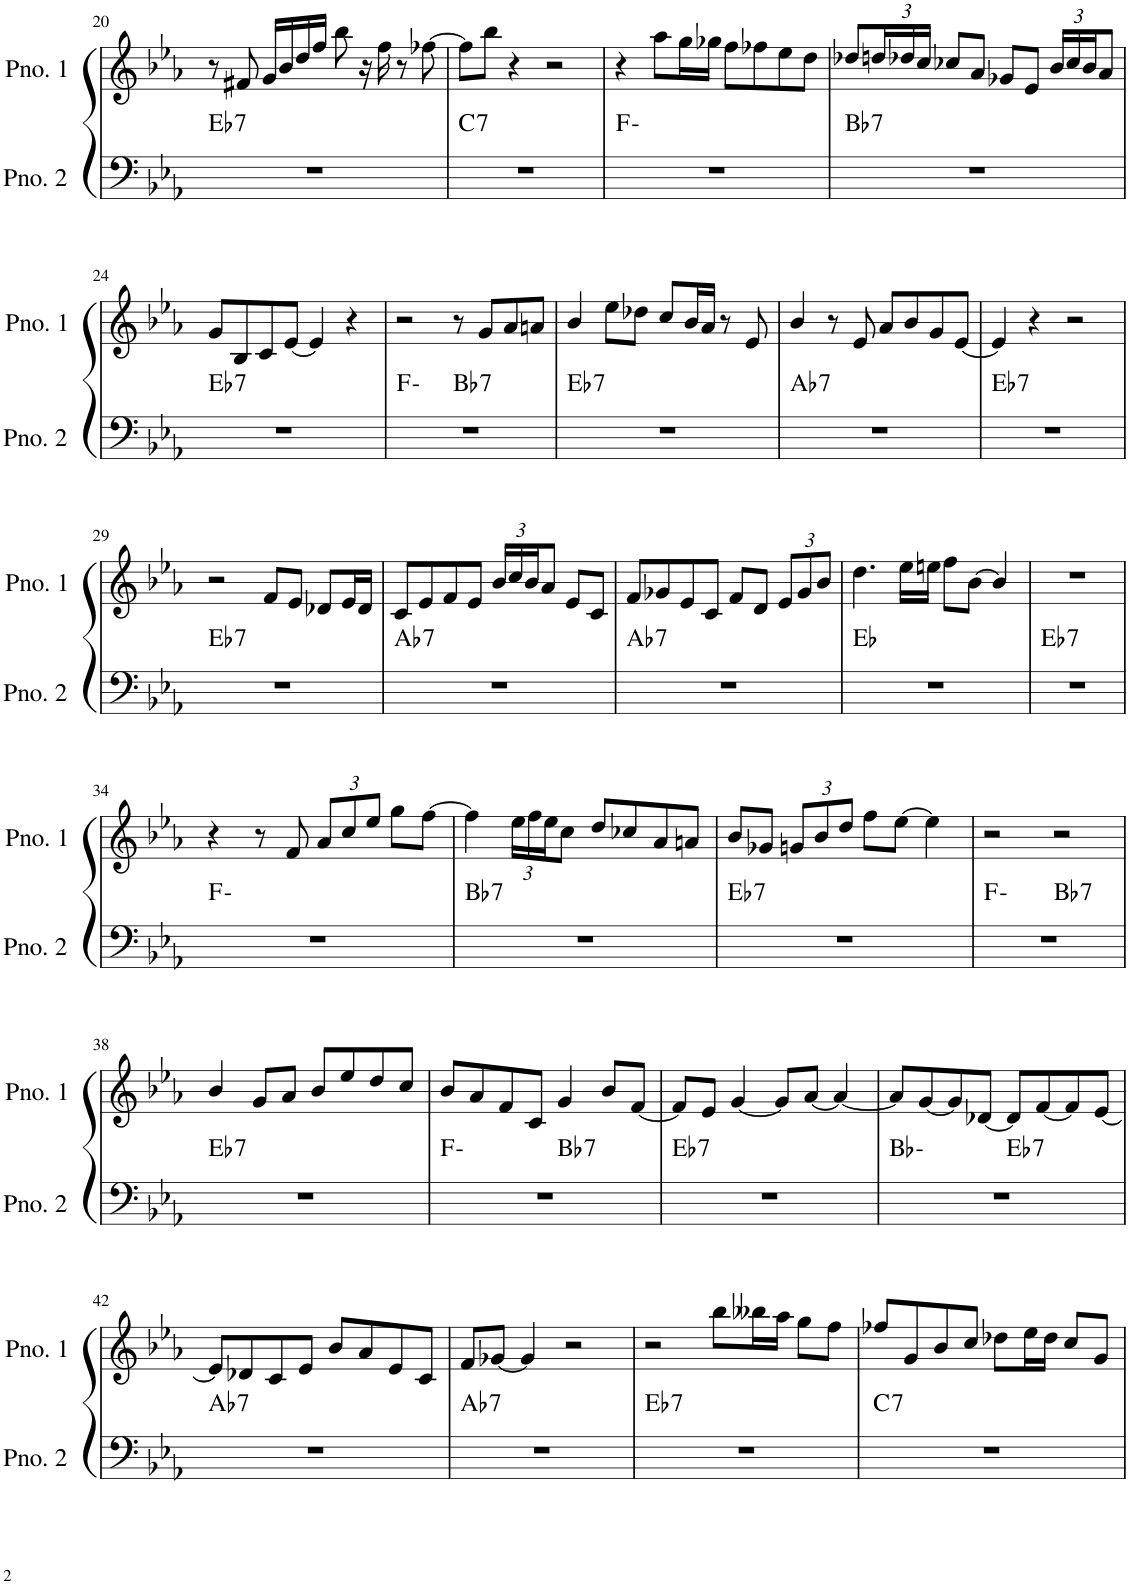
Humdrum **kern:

**kern	**harte	**kern
*part2	*part2	*part1
*staff2	*	*staff1
*I"ピアノ 2	*	*I"ピアノ 1
!!LO:PB:g=z
*clefF4	*	*clefG2
*k[b-e-a-]	*	*k[b-e-a-]
*M4/4	*	*M4/4
=20	=20	=20
!	!LO:H:kt=7	!
1r	Eb:7	8r
.	.	8f#X/
.	.	16g/LL
.	.	16b-/
.	.	16dd/
.	.	16ff/JJ
.	.	8bb-\
.	.	16r
.	.	16ff\
.	.	8r
.	.	[8ff-X\
=21	=21	=21
!	!LO:H:kt=7	!
1r	C:7	8ff-\L]
.	.	8bb-\J
.	.	4r
.	.	2r
=22	=22	=22
1r	F:min	4r
.	.	8aa-\L
.	.	16gg\L
.	.	16gg-X\JJ
.	.	8ff\L
.	.	8ff-X\
.	.	8ee-\
.	.	8dd\J
=23	=23	=23
!	!LO:H:kt=7	!
1r	Bb:7	8dd-X/L
*	*	*Xbrackettup
.	.	24ddn/L
.	.	24dd-X/
.	.	24cc/JJ
.	.	8cc-X/L
.	.	8a-/J
.	.	8g-X/L
.	.	8e-/J
.	.	24b-/LL
.	.	24cc-/
.	.	24b-/J
.	.	8a-/J
!!LO:LB:g=z
=24	=24	=24
!	!LO:H:kt=7	!
1r	Eb:7	8g/L
.	.	8B-/
.	.	8c/
.	.	[8e-/J
.	.	4e-/]
.	.	4r
=25	=25	=25
*^	*	*
1r	2ryy	F:min	2r
!	!	!LO:H:kt=7	!
.	2ryy	Bb:7	8r
.	.	.	8g/L
.	.	.	8a-/
.	.	.	8an/J
=26	=26	=26	=26
!	!	!LO:H:kt=7	!
*v	*v	*	*
1r	Eb:7	4b-/
.	.	8ee-\L
.	.	8dd-X\J
.	.	8cc/L
.	.	16b-/L
.	.	16a-/JJ
.	.	8r
.	.	8e-/
=27	=27	=27
!	!LO:H:kt=7	!
1r	Ab:7	4b-/
.	.	8r
.	.	8e-/
.	.	8a-/L
.	.	8b-/
.	.	8g/
.	.	[8e-/J
=28	=28	=28
!	!LO:H:kt=7	!
1r	Eb:7	4e-/]
.	.	4r
.	.	2r
!!LO:LB:g=z
=29	=29	=29
!	!LO:H:kt=7	!
1r	Eb:7	2r
.	.	8f/L
.	.	8e-/J
.	.	8d-X/L
.	.	16e-/L
.	.	16d-/JJ
=30	=30	=30
!	!LO:H:kt=7	!
1r	Ab:7	8c/L
.	.	8e-/
.	.	8f/
.	.	8e-/J
.	.	24b-/LL
.	.	24cc/
.	.	24b-/J
.	.	8a-/J
.	.	8e-/L
.	.	8c/J
=31	=31	=31
!	!LO:H:kt=7	!
1r	Ab:7	8f/L
.	.	8g-X/
.	.	8e-/
.	.	8c/J
.	.	8f/L
.	.	8d/J
.	.	12e-/L
.	.	12g-/
.	.	12b-/J
=32	=32	=32
1r	Eb:maj	4.dd\
.	.	16ee-\LL
.	.	16een\JJ
.	.	8ff\L
.	.	[8b-\J
.	.	4b-/]
=33	=33	=33
!	!LO:H:kt=7	!
1r	Eb:7	1r
!!LO:LB:g=z
=34	=34	=34
1r	F:min	4r
.	.	8r
.	.	8f/
.	.	12a-/L
.	.	12cc/
.	.	12ee-/J
.	.	8gg\L
.	.	[8ff\J
=35	=35	=35
!	!LO:H:kt=7	!
1r	Bb:7	4ff\]
.	.	24ee-\LL
.	.	24ff\
.	.	24ee-\J
.	.	8cc\J
.	.	8dd/L
.	.	8cc-X/
.	.	8a-/
.	.	8an/J
=36	=36	=36
!	!LO:H:kt=7	!
1r	Eb:7	8b-/L
.	.	8g-X/J
.	.	12gn/L
.	.	12b-/
.	.	12dd/J
.	.	8ff\L
.	.	[8ee-\J
.	.	4ee-\]
=37	=37	=37
*^	*	*
1r	2ryy	F:min	2r
!	!	!LO:H:kt=7	!
.	2ryy	Bb:7	2r
!!LO:LB:g=z
=38	=38	=38	=38
!	!	!LO:H:kt=7	!
*v	*v	*	*
1r	Eb:7	4b-/
.	.	8g/L
.	.	8a-/J
.	.	8b-/L
.	.	8ee-/
.	.	8dd/
.	.	8cc/J
=39	=39	=39
*^	*	*
1r	2ryy	F:min	8b-/L
.	.	.	8a-/
.	.	.	8f/
.	.	.	8c/J
!	!	!LO:H:kt=7	!
.	2ryy	Bb:7	4g/
.	.	.	8b-/L
.	.	.	[8f/J
=40	=40	=40	=40
!	!	!LO:H:kt=7	!
*v	*v	*	*
1r	Eb:7	8f/L]
.	.	8e-/J
.	.	[4g/
.	.	8g/L]
.	.	[8a-/J
.	.	4a-/_
=41	=41	=41
*^	*	*
1r	2ryy	Bb:min	8a-/L]
.	.	.	[8g/
.	.	.	8g/]
.	.	.	[8d-X/J
!	!	!LO:H:kt=7	!
.	2ryy	Eb:7	8d-/L]
.	.	.	[8f/
.	.	.	8f/]
.	.	.	[8e-/J
!!LO:LB:g=z
=42	=42	=42	=42
!	!	!LO:H:kt=7	!
*v	*v	*	*
1r	Ab:7	8e-/L]
.	.	8d-X/
.	.	8c/
.	.	8e-/J
.	.	8b-/L
.	.	8a-/
.	.	8e-/
.	.	8c/J
=43	=43	=43
!	!LO:H:kt=7	!
1r	Ab:7	8f/L
.	.	[8g-X/J
.	.	4g-/]
.	.	2r
=44	=44	=44
!	!LO:H:kt=7	!
1r	Eb:7	2r
.	.	8bb-\L
.	.	16bb--X\L
.	.	16aa-\JJ
.	.	8gg\L
.	.	8ff\J
=45	=45	=45
!	!LO:H:kt=7	!
1r	C:7	8ff-X/L
.	.	8g/
.	.	8b-/
.	.	8cc/J
.	.	8dd-X\L
.	.	16ee-\L
.	.	16dd-\JJ
.	.	8cc/L
.	.	8g/J
=	=	=
*-	*-	*-
